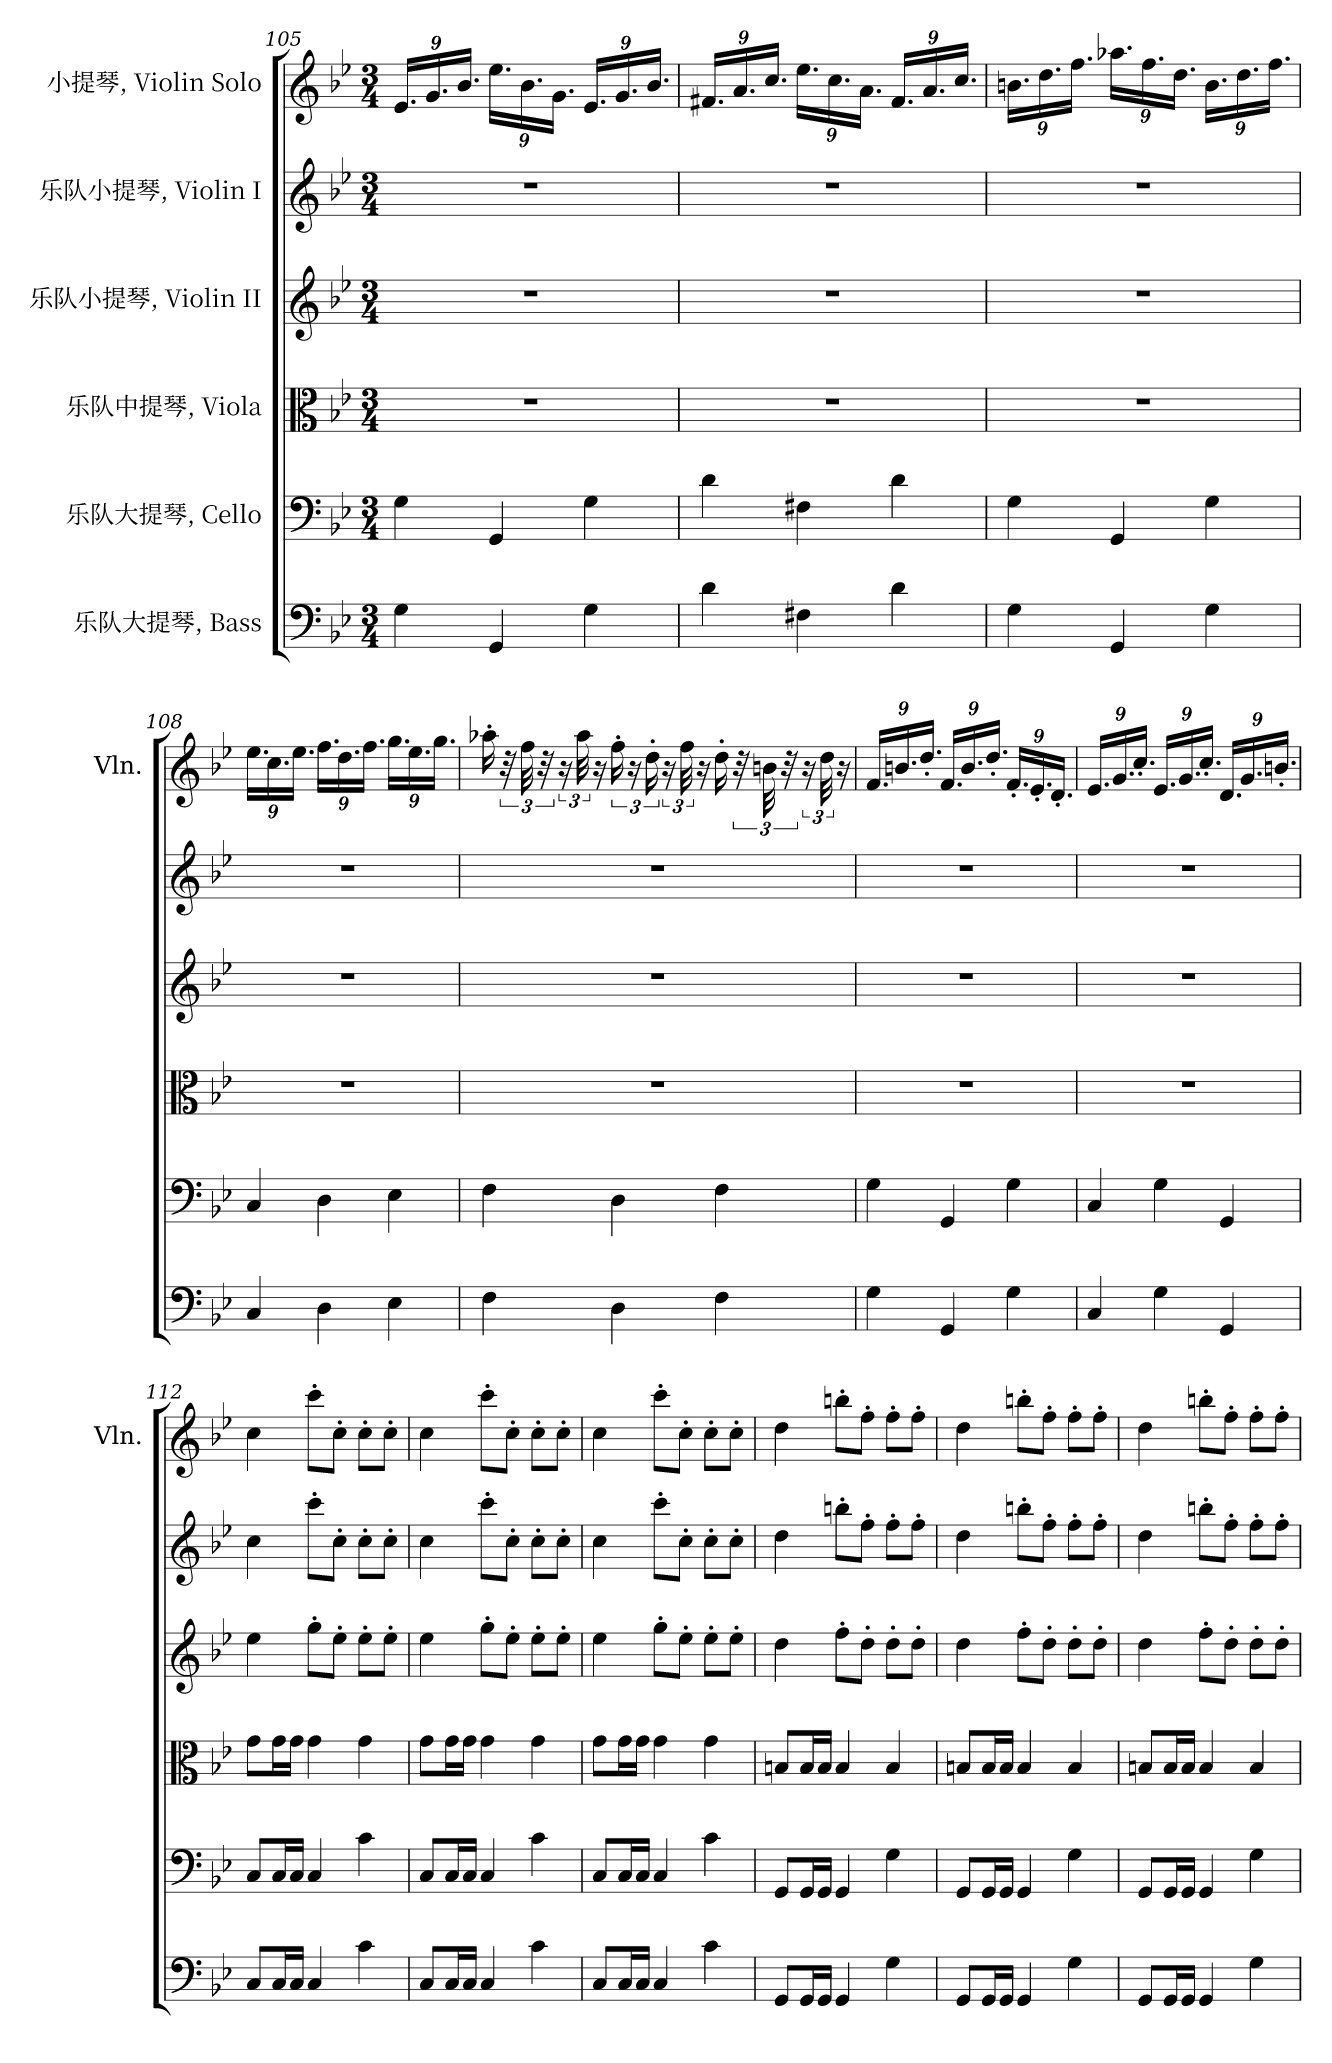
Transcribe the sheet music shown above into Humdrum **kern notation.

**kern	**kern	**kern	**kern	**kern	**kern
*part6	*part5	*part4	*part3	*part2	*part1
*staff6	*staff5	*staff4	*staff3	*staff2	*staff1
*I"乐队大提琴, Bass	*I"乐队大提琴, Cello	*I"乐队中提琴, Viola	*I"乐队小提琴, Violin II	*I"乐队小提琴, Violin I	*I"小提琴, Violin Solo
*	*	*	*	*	*I'Vln.
*clefF4	*clefF4	*clefC3	*clefG2	*clefG2	*clefG2
*k[b-e-]	*k[b-e-]	*k[b-e-]	*k[b-e-]	*k[b-e-]	*k[b-e-]
*M3/4	*M3/4	*M3/4	*M3/4	*M3/4	*M3/4
*	*	*	*	*	*Xbrackettup
=105	=105	=105	=105	=105	=105
4G\	4G\	2.r	2.r	2.r	18.e-/LL
.	.	.	.	.	18.g/
.	.	.	.	.	18.b-/JJ
4GG/	4GG/	.	.	.	18.ee-\LL
.	.	.	.	.	18.b-\
.	.	.	.	.	18.g\JJ
4G\	4G\	.	.	.	18.e-/LL
.	.	.	.	.	18.g/
.	.	.	.	.	18.b-/JJ
!!LO:PB:g=z
=106	=106	=106	=106	=106	=106
4d\	4d\	2.r	2.r	2.r	18.f#X/LL
.	.	.	.	.	18.a/
.	.	.	.	.	18.cc/JJ
4F#X\	4F#X\	.	.	.	18.ee-\LL
.	.	.	.	.	18.cc\
.	.	.	.	.	18.a\JJ
4d\	4d\	.	.	.	18.f#/LL
.	.	.	.	.	18.a/
.	.	.	.	.	18.cc/JJ
=107	=107	=107	=107	=107	=107
4G\	4G\	2.r	2.r	2.r	18.bn\LL
.	.	.	.	.	18.dd\
.	.	.	.	.	18.ff\JJ
4GG/	4GG/	.	.	.	18.aa-X\LL
.	.	.	.	.	18.ff\
.	.	.	.	.	18.dd\JJ
4G\	4G\	.	.	.	18.b\LL
.	.	.	.	.	18.dd\
.	.	.	.	.	18.ff\JJ
=108	=108	=108	=108	=108	=108
4C/	4C/	2.r	2.r	2.r	18.ee-\LL
.	.	.	.	.	18.cc\
.	.	.	.	.	18.ee-\JJ
4D\	4D\	.	.	.	18.ff\LL
.	.	.	.	.	18.dd\
.	.	.	.	.	18.ff\JJ
4E-\	4E-\	.	.	.	18.gg\LL
.	.	.	.	.	18.ee-\
.	.	.	.	.	18.gg\JJ
!!LO:LB:g=z
=109	=109	=109	=109	=109	=109
4F\	4F\	2.r	2.r	2.r	16aa-X'\
*	*	*	*	*	*brackettup
.	.	.	.	.	48r
.	.	.	.	.	48ff\
.	.	.	.	.	48r
.	.	.	.	.	24r
.	.	.	.	.	48aa-\
.	.	.	.	.	16r
4D\	4D\	.	.	.	24ff'\
.	.	.	.	.	24r
.	.	.	.	.	24dd'\
.	.	.	.	.	24r
.	.	.	.	.	48ff\
.	.	.	.	.	16r
4F\	4F\	.	.	.	16dd'\
.	.	.	.	.	48r
.	.	.	.	.	48bn\
.	.	.	.	.	48r
.	.	.	.	.	24r
.	.	.	.	.	48dd\
.	.	.	.	.	16r
=110	=110	=110	=110	=110	=110
*	*	*	*	*	*Xbrackettup
4G\	4G\	2.r	2.r	2.r	18.f/LL
.	.	.	.	.	18.bn/
.	.	.	.	.	18.dd'/JJ
4GG/	4GG/	.	.	.	18.f/LL
.	.	.	.	.	18.b/
.	.	.	.	.	18.dd'/JJ
4G\	4G\	.	.	.	18.f'/LL
.	.	.	.	.	18.e-'/
.	.	.	.	.	18.d'/JJ
!!LO:PB:g=z
=111	=111	=111	=111	=111	=111
4C/	4C/	2.r	2.r	2.r	18.e-/LL
.	.	.	.	.	18.g/
.	.	.	.	.	18.cc'/JJ
4G\	4G\	.	.	.	18.e-/LL
.	.	.	.	.	18.g/
.	.	.	.	.	18.cc'/JJ
4GG/	4GG/	.	.	.	18.d/LL
.	.	.	.	.	18.g/
.	.	.	.	.	18.bn'/JJ
=112	=112	=112	=112	=112	=112
8C/L	8C/L	8g\L	4ee-\	4cc\	4cc\
16C/L	16C/L	16g\L	.	.	.
16C/JJ	16C/JJ	16g\JJ	.	.	.
4C/	4C/	4g\	8gg'\L	8ccc'\L	8ccc'\L
.	.	.	8ee-'\J	8cc'\J	8cc'\J
4c\	4c\	4g\	8ee-'\L	8cc'\L	8cc'\L
.	.	.	8ee-'\J	8cc'\J	8cc'\J
=113	=113	=113	=113	=113	=113
8C/L	8C/L	8g\L	4ee-\	4cc\	4cc\
16C/L	16C/L	16g\L	.	.	.
16C/JJ	16C/JJ	16g\JJ	.	.	.
4C/	4C/	4g\	8gg'\L	8ccc'\L	8ccc'\L
.	.	.	8ee-'\J	8cc'\J	8cc'\J
4c\	4c\	4g\	8ee-'\L	8cc'\L	8cc'\L
.	.	.	8ee-'\J	8cc'\J	8cc'\J
=114	=114	=114	=114	=114	=114
8C/L	8C/L	8g\L	4ee-\	4cc\	4cc\
16C/L	16C/L	16g\L	.	.	.
16C/JJ	16C/JJ	16g\JJ	.	.	.
4C/	4C/	4g\	8gg'\L	8ccc'\L	8ccc'\L
.	.	.	8ee-'\J	8cc'\J	8cc'\J
4c\	4c\	4g\	8ee-'\L	8cc'\L	8cc'\L
.	.	.	8ee-'\J	8cc'\J	8cc'\J
!!LO:LB:g=z
=115	=115	=115	=115	=115	=115
8GG/L	8GG/L	8Bn/L	4dd\	4dd\	4dd\
16GG/L	16GG/L	16B/L	.	.	.
16GG/JJ	16GG/JJ	16B/JJ	.	.	.
4GG/	4GG/	4B/	8ff'\L	8bbn'\L	8bbn'\L
.	.	.	8dd'\J	8ff'\J	8ff'\J
4G\	4G\	4B/	8dd'\L	8ff'\L	8ff'\L
.	.	.	8dd'\J	8ff'\J	8ff'\J
=116	=116	=116	=116	=116	=116
8GG/L	8GG/L	8Bn/L	4dd\	4dd\	4dd\
16GG/L	16GG/L	16B/L	.	.	.
16GG/JJ	16GG/JJ	16B/JJ	.	.	.
4GG/	4GG/	4B/	8ff'\L	8bbn'\L	8bbn'\L
.	.	.	8dd'\J	8ff'\J	8ff'\J
4G\	4G\	4B/	8dd'\L	8ff'\L	8ff'\L
.	.	.	8dd'\J	8ff'\J	8ff'\J
=117	=117	=117	=117	=117	=117
8GG/L	8GG/L	8Bn/L	4dd\	4dd\	4dd\
16GG/L	16GG/L	16B/L	.	.	.
16GG/JJ	16GG/JJ	16B/JJ	.	.	.
4GG/	4GG/	4B/	8ff'\L	8bbn'\L	8bbn'\L
.	.	.	8dd'\J	8ff'\J	8ff'\J
4G\	4G\	4B/	8dd'\L	8ff'\L	8ff'\L
.	.	.	8dd'\J	8ff'\J	8ff'\J
=	=	=	=	=	=
*-	*-	*-	*-	*-	*-
